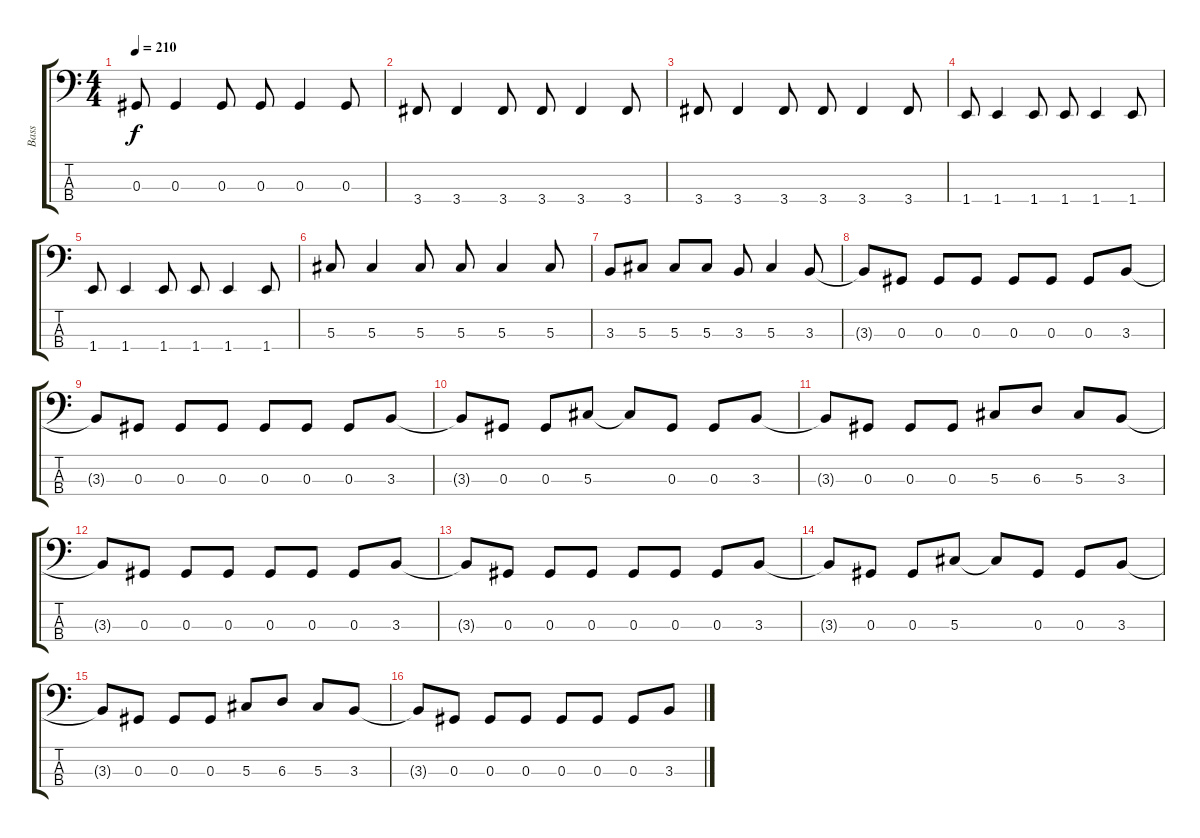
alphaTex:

\track ("Bass" "Bass") {instrument electricbassfinger}
\staff {score tabs}
\tuning (Gb2 Db2 Ab1 Eb1) {hide}
\ts (4 4)
\tempo 210
\clef f4
\ks c
0.3.8{dy f} 0.3.4 0.3.8 0.3.8 0.3.4 0.3.8 |
3.4.8 3.4.4 3.4.8 3.4.8 3.4.4 3.4.8 |
3.4.8 3.4.4 3.4.8 3.4.8 3.4.4 3.4.8 |
1.4.8 1.4.4 1.4.8 1.4.8 1.4.4 1.4.8 |
1.4.8 1.4.4 1.4.8 1.4.8 1.4.4 1.4.8 |
5.3.8 5.3.4 5.3.8 5.3.8 5.3.4 5.3.8 |
3.3.8 5.3.8 5.3.8 5.3.8 3.3.8 5.3.4 3.3.8 |
3.3{t}.8 0.3.8 0.3.8 0.3.8 0.3.8 0.3.8 0.3.8 3.3.8 |
3.3{t}.8 0.3.8 0.3.8 0.3.8 0.3.8 0.3.8 0.3.8 3.3.8 |
3.3{t}.8 0.3.8 0.3.8 5.3.8 5.3{t}.8 0.3.8 0.3.8 3.3.8 |
3.3{t}.8 0.3.8 0.3.8 0.3.8 5.3.8 6.3.8 5.3.8 3.3.8 |
3.3{t}.8 0.3.8 0.3.8 0.3.8 0.3.8 0.3.8 0.3.8 3.3.8 |
3.3{t}.8 0.3.8 0.3.8 0.3.8 0.3.8 0.3.8 0.3.8 3.3.8 |
3.3{t}.8 0.3.8 0.3.8 5.3.8 5.3{t}.8 0.3.8 0.3.8 3.3.8 |
3.3{t}.8 0.3.8 0.3.8 0.3.8 5.3.8 6.3.8 5.3.8 3.3.8 |
3.3{t}.8 0.3.8 0.3.8 0.3.8 0.3.8 0.3.8 0.3.8 3.3.8
